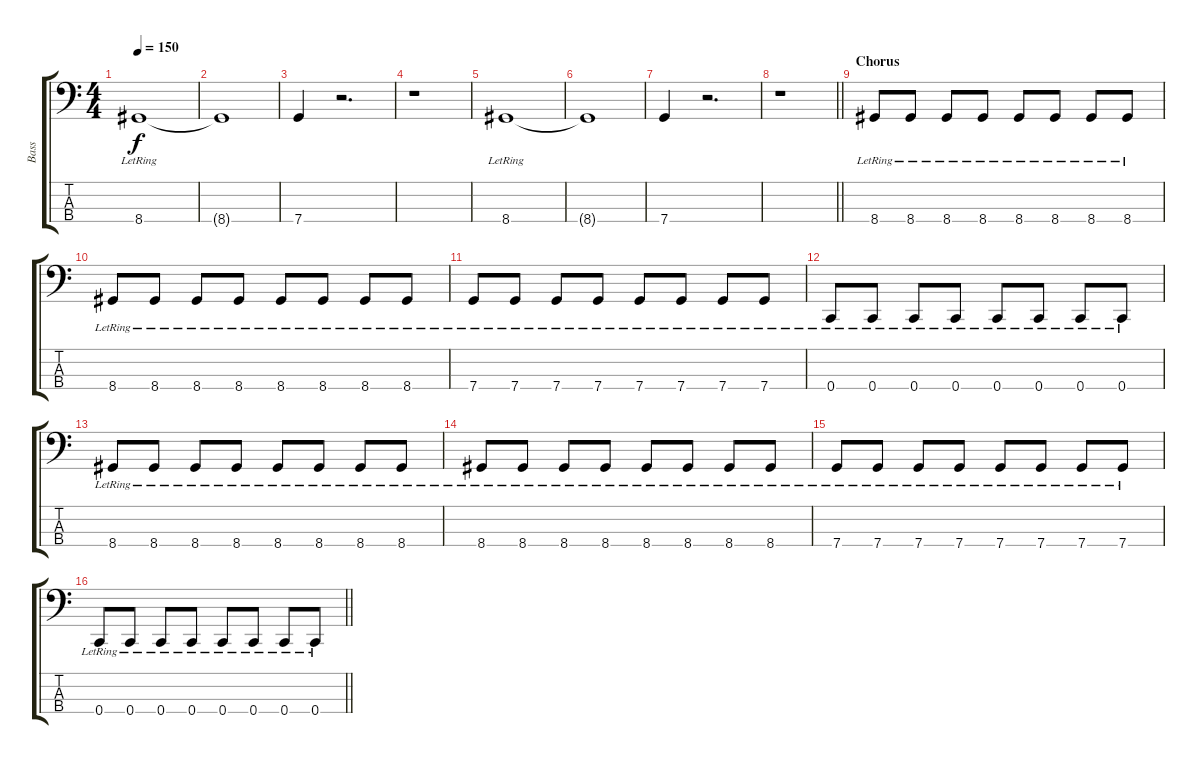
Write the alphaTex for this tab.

\track ("Bass" "Bass") {instrument electricbasspick}
\staff {score tabs}
\tuning (F3 C2 G2 C1) {hide}
\ts (4 4)
\tempo 150
\clef f4
\ks c
8.4{lr}.1{dy f} |
8.4{t}.1 |
7.4.4 r.2{d} |
r.1 |
8.4{lr}.1 |
8.4{t}.1 |
7.4.4 r.2{d} |
\barLineRight lightlight
r.1 |
\section ("" "Chorus")
8.4{lr}.8 8.4{lr}.8 8.4{lr}.8 8.4{lr}.8 8.4{lr}.8 8.4{lr}.8 8.4{lr}.8 8.4{lr}.8 |
8.4{lr}.8 8.4{lr}.8 8.4{lr}.8 8.4{lr}.8 8.4{lr}.8 8.4{lr}.8 8.4{lr}.8 8.4{lr}.8 |
7.4{lr}.8 7.4{lr}.8 7.4{lr}.8 7.4{lr}.8 7.4{lr}.8 7.4{lr}.8 7.4{lr}.8 7.4{lr}.8 |
0.4{lr}.8 0.4{lr}.8 0.4{lr}.8 0.4{lr}.8 0.4{lr}.8 0.4{lr}.8 0.4{lr}.8 0.4{lr}.8 |
8.4{lr}.8 8.4{lr}.8 8.4{lr}.8 8.4{lr}.8 8.4{lr}.8 8.4{lr}.8 8.4{lr}.8 8.4{lr}.8 |
8.4{lr}.8 8.4{lr}.8 8.4{lr}.8 8.4{lr}.8 8.4{lr}.8 8.4{lr}.8 8.4{lr}.8 8.4{lr}.8 |
7.4{lr}.8 7.4{lr}.8 7.4{lr}.8 7.4{lr}.8 7.4{lr}.8 7.4{lr}.8 7.4{lr}.8 7.4{lr}.8 |
\barLineRight lightlight
0.4{lr}.8 0.4{lr}.8 0.4{lr}.8 0.4{lr}.8 0.4{lr}.8 0.4{lr}.8 0.4{lr}.8 0.4{lr}.8
